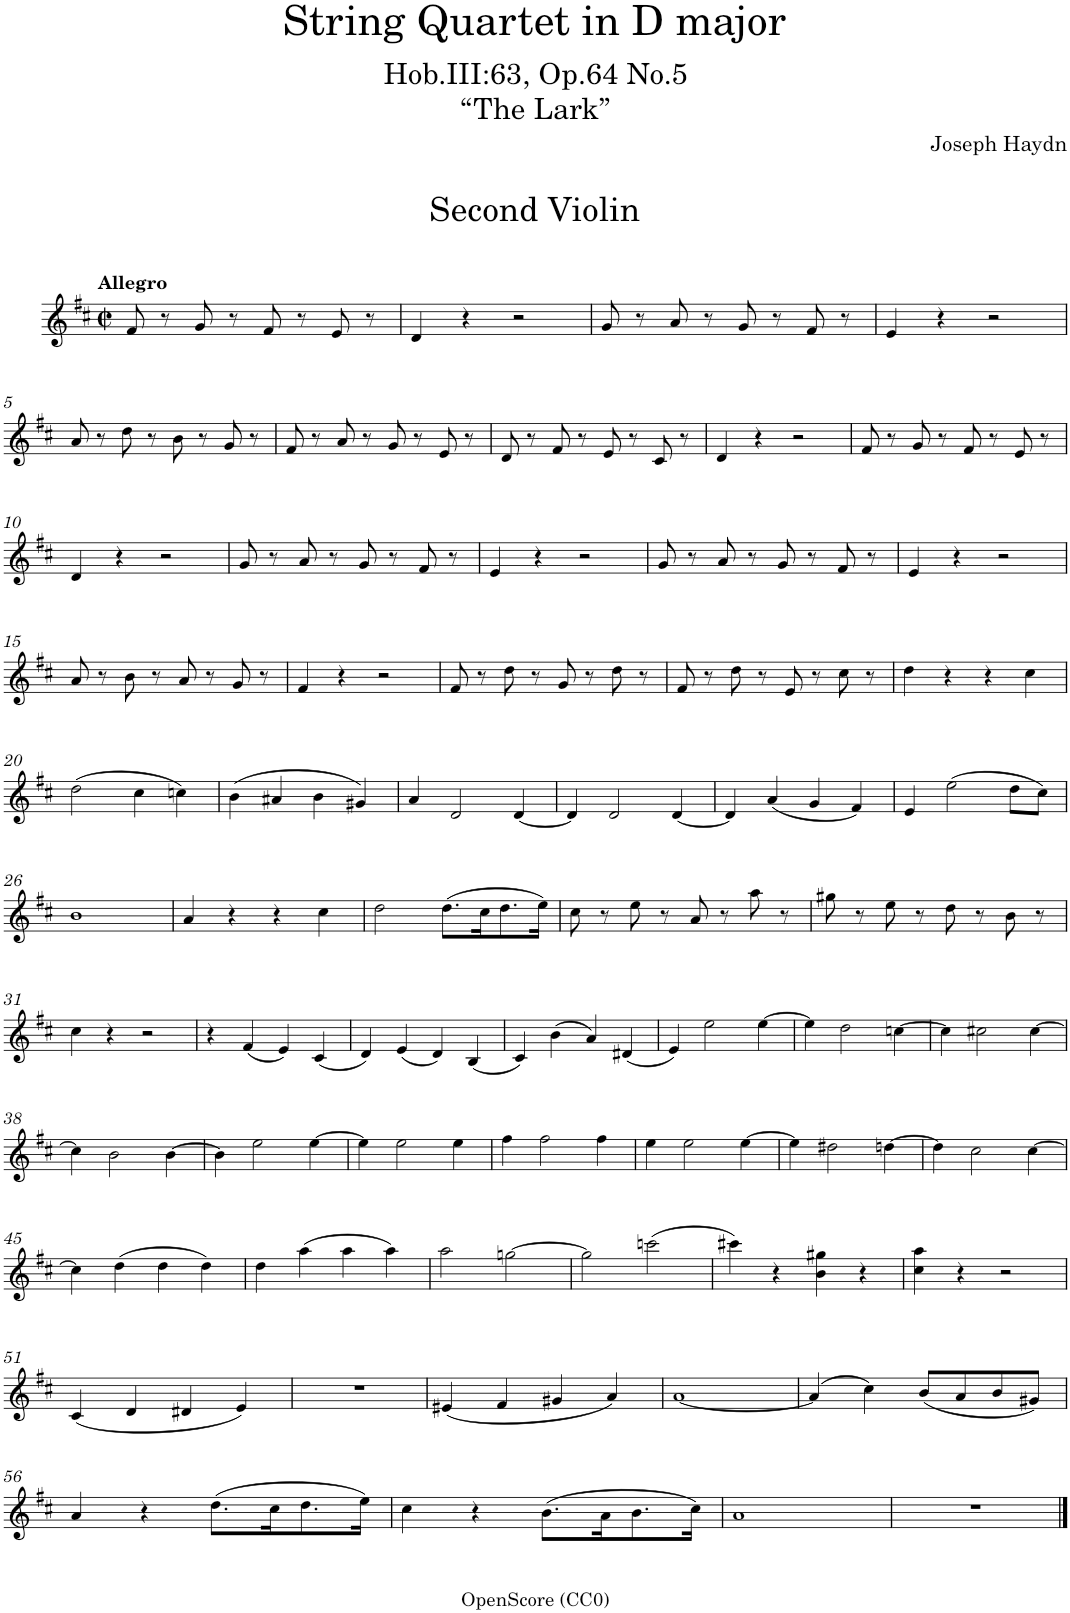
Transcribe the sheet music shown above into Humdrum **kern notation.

**kern
*part1
*staff1
*I"Violin 2
*I'Vln
*clefG2
*k[f#c#]
*M2/2
*met(c|)
=1
!LO:TX:a:t=Second Violin
!LO:TX:a:B:t=Allegro
8f#/
8r
8g/
8r
8f#/
8r
8e/
8r
=2
4d/
4r
2r
=3
8g/
8r
8a/
8r
8g/
8r
8f#/
8r
=4
4e/
4r
2r
!!LO:LB:g=z
=5
8a/
8r
8dd\
8r
8b\
8r
8g/
8r
=6
8f#/
8r
8a/
8r
8g/
8r
8e/
8r
=7
8d/
8r
8f#/
8r
8e/
8r
8c#/
8r
=8
4d/
4r
2r
=9
8f#/
8r
8g/
8r
8f#/
8r
8e/
8r
!!LO:LB:g=z
=10
4d/
4r
2r
=11
8g/
8r
8a/
8r
8g/
8r
8f#/
8r
=12
4e/
4r
2r
=13
8g/
8r
8a/
8r
8g/
8r
8f#/
8r
=14
4e/
4r
2r
!!LO:LB:g=z
=15
8a/
8r
8b\
8r
8a/
8r
8g/
8r
=16
4f#/
4r
2r
=17
8f#/
8r
8dd\
8r
8g/
8r
8dd\
8r
=18
8f#/
8r
8dd\
8r
8e/
8r
8cc#\
8r
=19
4dd\
4r
4r
4cc#\
!!LO:LB:g=z
=20
(2dd\
4cc#\
4ccn\)
=21
(4b\
4a#X/
4b\
4g#X/)
=22
4a/
2d/
[4d/
=23
4d/]
2d/
[4d/
=24
4d/]
(4a/
4g/
4f#/)
=25
4e/
(2ee\
8dd\L
8cc#\J)
!!LO:LB:g=z
=26
1b
=27
4a/
4r
4r
4cc#\
=28
2dd\
(8.dd\L
16cc#\K
8.dd\
16ee\Jk)
=29
8cc#\
8r
8ee\
8r
8a/
8r
8aa\
8r
=30
8gg#X\
8r
8ee\
8r
8dd\
8r
8b\
8r
!!LO:LB:g=z
=31
4cc#\
4r
2r
=32
4r
(4f#/
4e/)
(4c#/
=33
4d/)
(4e/
4d/)
(4B/
=34
4c#/)
(4b\
4a/)
(4d#X/
=35
4e/)
2ee\
[4ee\
=36
4ee\]
2dd\
[4ccn\
=37
4cc\]
2cc#X\
[4cc#\
!!LO:LB:g=z
=38
4cc#\]
2b\
[4b\
=39
4b\]
2ee\
[4ee\
=40
4ee\]
2ee\
4ee\
=41
4ff#\
2ff#\
4ff#\
=42
4ee\
2ee\
[4ee\
=43
4ee\]
2dd#X\
[4ddn\
=44
4dd\]
2cc#\
[4cc#\
!!LO:LB:g=z
=45
4cc#\]
(4dd\
4dd\
4dd\)
=46
4dd\
(4aa\
4aa\
4aa\)
=47
2aa\
[2ggn\
=48
2gg\]
(2cccn\
=49
4ccc#X\)
4r
4b\ 4gg#X\
4r
=50
4cc#\ 4aa\
4r
2r
!!LO:LB:g=z
=51
(4c#/
4d/
4d#X/
4e/)
=52
1r
=53
(4e#X/
4f#/
4g#X/
4a/)
=54
[1a
=55
(4a/]
4cc#\)
(8b/L
8a/
8b/
8g#X/J)
!!LO:LB:g=z
=56
4a/
4r
(>8.dd\L
16cc#\K
8.dd\
16ee\Jk)
=57
4cc#\
4r
(8.b\L
16a\K
8.b\
16cc#\Jk)
=58
1a
=59
1r
==
*-
